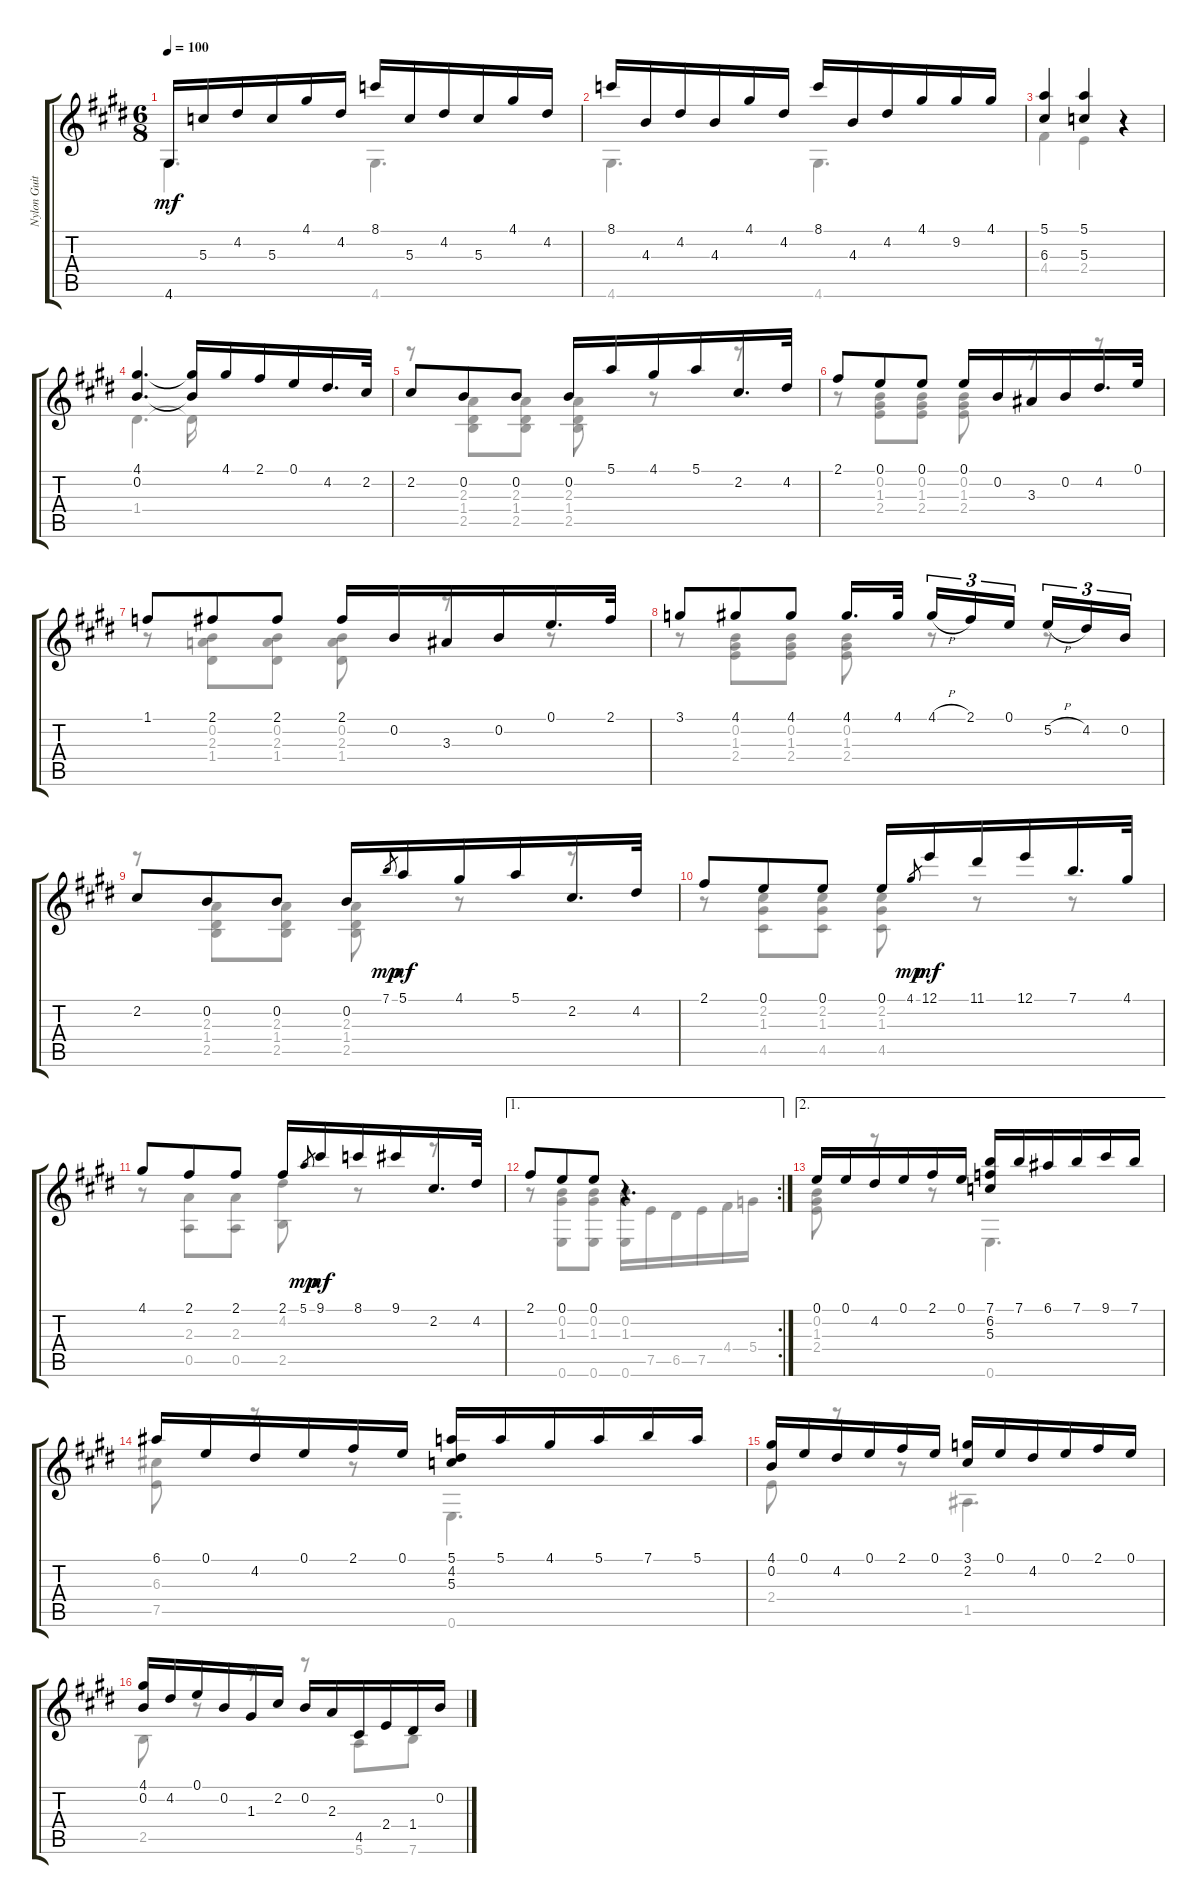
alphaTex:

\track ("Nylon Guitar" "Nylon Guit") {instrument acousticguitarsteel}
\staff {score tabs}
\tuning (E4 B3 G3 D3 A2 E2) {hide}
\voice
\ts (6 8)
\tempo 100
\clef g2
\ks e
4.6.16{dy mf} 5.3.16 4.2.16 5.3.16 4.1.16 4.2.16 8.1.16 5.3.16 4.2.16 5.3.16 4.1.16 4.2.16 |
8.1.16 4.3.16 4.2.16 4.3.16 4.1.16 4.2.16 8.1.16 4.3.16 4.2.16 4.1.16 9.2.16 4.1.16 |
(5.1 6.3).4 (5.1 5.3).4 r.4 |
(4.1 0.2).4{d} (4.1{t} 0.2{t}).16 4.1.16 2.1.16 0.1.16 4.2.16{d} 2.2.32 |
2.2.8 0.2.8 0.2.8 0.2.16 5.1.16 4.1.16 5.1.16 2.2.16{d} 4.2.32 |
2.1.8 0.1.8 0.1.8 0.1.16 0.2.16 3.3.16 0.2.16 4.2.16{d} 0.1.32 |
1.1.8 2.1.8 2.1.8 2.1.16 0.2.16 3.3.16 0.2.16 0.1.16{d} 2.1.32 |
3.1.8 4.1.8 4.1.8 4.1.16{d} 4.1.32{beam splitsecondary} 4.1{h}.16{tu (3 2)} 2.1.16{tu (3 2)} 0.1.16{tu (3 2) beam splitsecondary} 5.2{h}.16{tu (3 2)} 4.2.16{tu (3 2)} 0.2.16{tu (3 2)} |
2.2.8 0.2.8 0.2.8 0.2.16 7.1.8{gr dy mp} 5.1.16{dy mf} 4.1.16 5.1.16 2.2.16{d} 4.2.32 |
2.1.8 0.1.8 0.1.8 0.1.16 4.1.8{gr dy mp} 12.1.16{dy mf} 11.1.16 12.1.16 7.1.16{d} 4.1.32 |
4.1.8 2.1.8 2.1.8 2.1.16 5.1.8{gr dy mp} 9.1.16{dy mf} 8.1.16 9.1.16 2.2.16{d} 4.2.32 |
\ae 1
\rc 2
2.1.8 0.1.8 0.1.8 r.4{d} |
\ae 2
0.1.16 0.1.16 4.2.16 0.1.16 2.1.16 0.1.16 (7.1 6.2 5.3).16 7.1.16 6.1.16 7.1.16 9.1.16 7.1.16 |
6.1.16 0.1.16 4.2.16 0.1.16 2.1.16 0.1.16 (5.1 4.2 5.3).16 5.1.16 4.1.16 5.1.16 7.1.16 5.1.16 |
(4.1 0.2).16 0.1.16 4.2.16 0.1.16 2.1.16 0.1.16 (3.1 2.2).16 0.1.16 4.2.16 0.1.16 2.1.16 0.1.16 |
(4.1 0.2).16 4.2.16 0.1.16 0.2.16 1.3.16 2.2.16 0.2.16 2.3.16 4.5.16 2.4.16 1.4.16 0.2.16
\voice
\clef g2
\ottava regular
\simile none
\ks e
4.6.4{d dy mf} 4.6.4{d} |
4.6.4{d} 4.6.4{d} |
4.4.4 2.4.4 |
1.4.4{d} 1.4{t}.16 |
r.8 (2.3 1.4 2.5).8 (2.3 1.4 2.5).8 (2.3 1.4 2.5).8 r.8 r.8 |
r.8 (0.2 1.3 2.4).8 (0.2 1.3 2.4).8 (0.2 1.3 2.4).8 r.8 r.8 |
r.8 (0.2 2.3 1.4).8 (0.2 2.3 1.4).8 (0.2 2.3 1.4).8 r.8 r.8 |
r.8 (0.2 1.3 2.4).8 (0.2 1.3 2.4).8 (0.2 1.3 2.4).8 r.8 r.8 |
r.8 (2.3 1.4 2.5).8 (2.3 1.4 2.5).8 (2.3 1.4 2.5).8 r.8 r.8 |
r.8 (2.2 1.3 4.5).8 (2.2 1.3 4.5).8 (2.2 1.3 4.5).8 r.8 r.8 |
r.8 (2.3 0.5).8 (2.3 0.5).8 (4.2 2.5).8 r.8 r.8 |
r.8 (0.2 1.3 0.6).8 (0.2 1.3 0.6).8 (0.2 1.3 0.6).16 7.5.16 6.5.16 7.5.16 4.4.16 5.4.16 |
(0.2 1.3 2.4).8 r.8 r.8 0.6.4{d} |
(6.3 7.5).8 r.8 r.8 0.6.4{d} |
2.4.8 r.8 r.8 1.5.4{d} |
2.5.8 r.8 r.8 r.8 5.6.8 7.6.8
